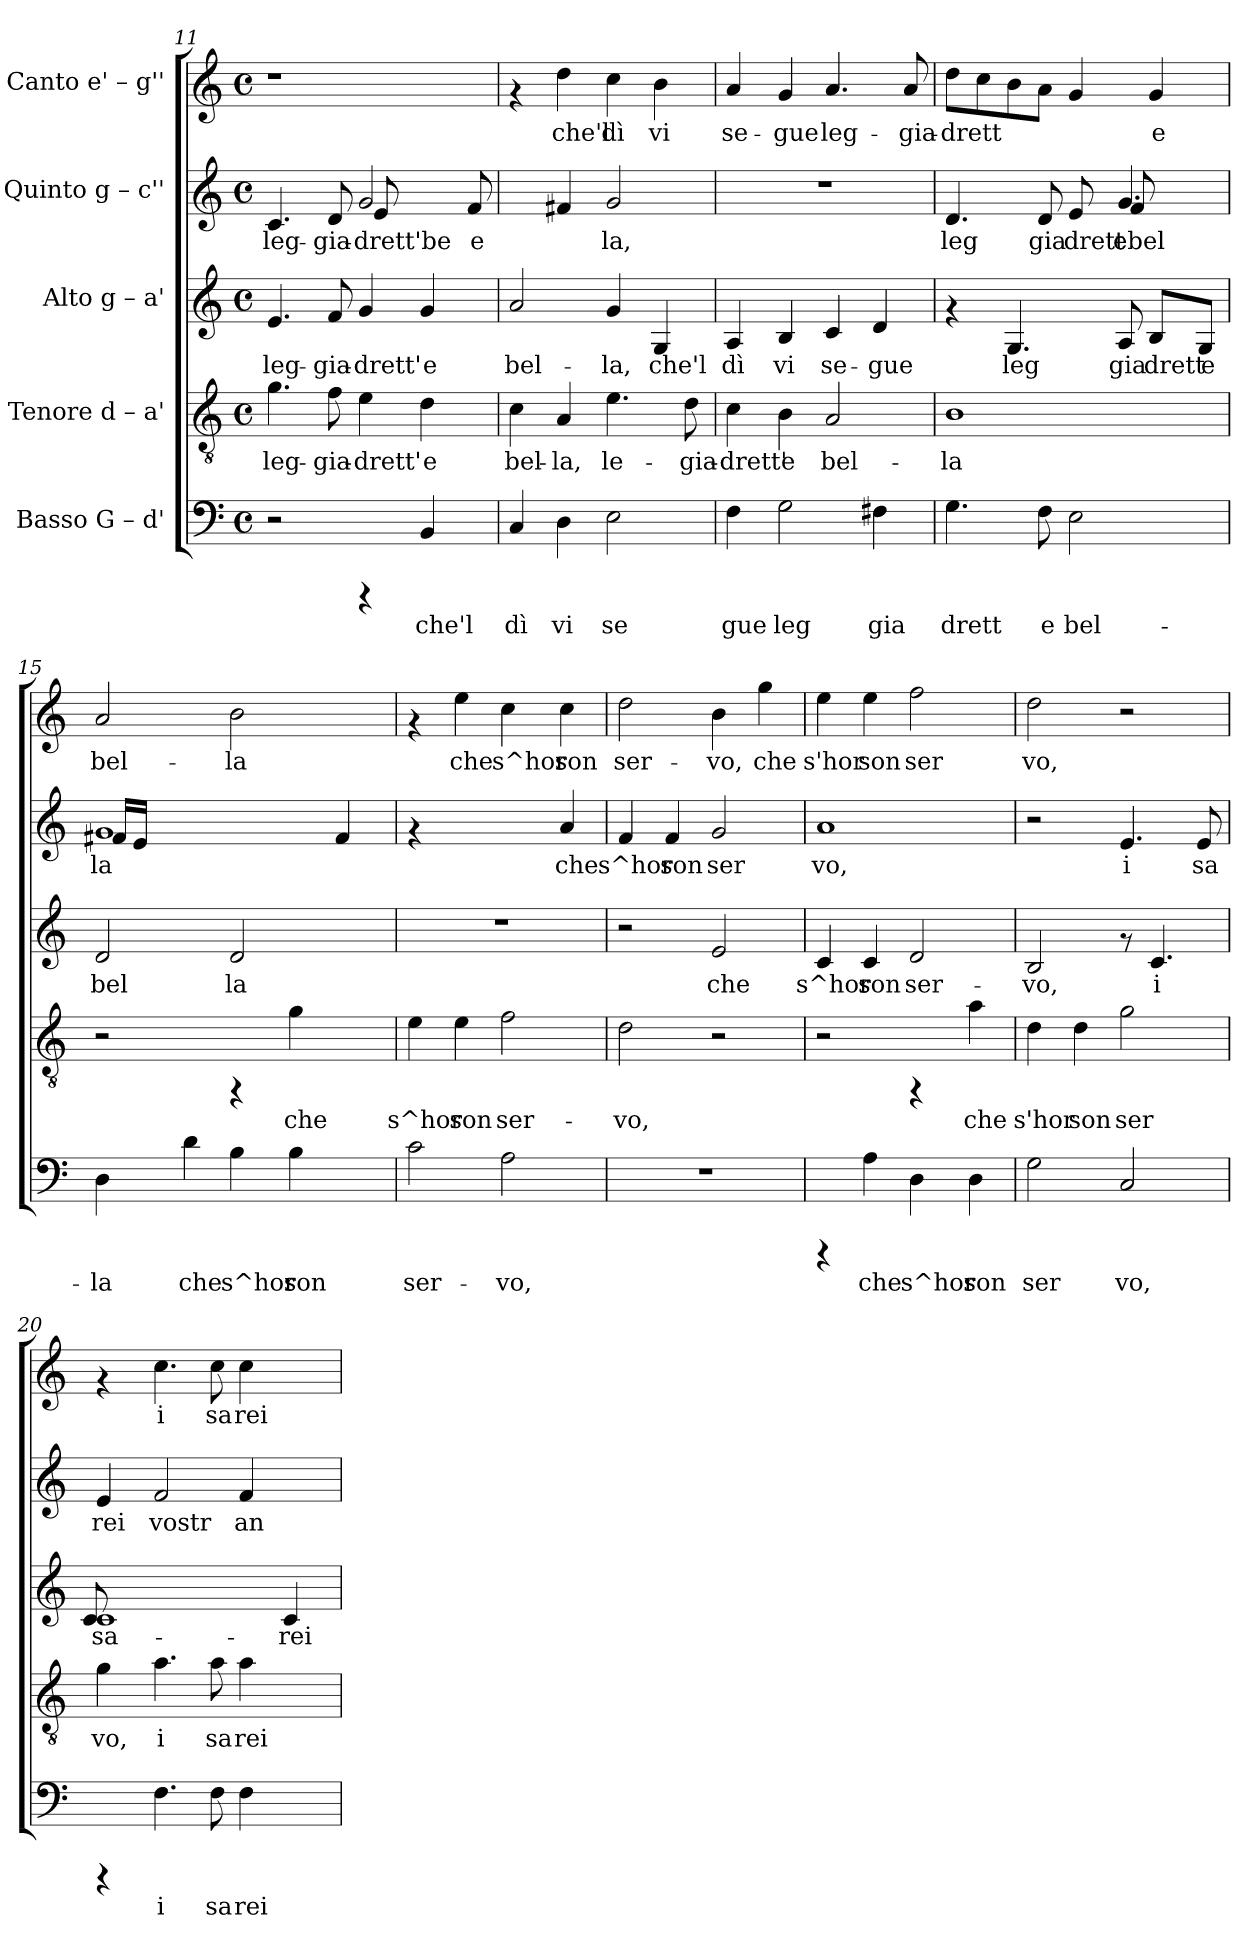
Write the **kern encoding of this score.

**kern	**text	**kern	**text	**kern	**text	**kern	**text	**kern	**text
*part5	*part5	*part4	*part4	*part3	*part3	*part2	*part2	*part1	*part1
*staff5	*staff5	*staff4	*staff4	*staff3	*staff3	*staff2	*staff2	*staff1	*staff1
*I"Basso  G – d'	*	*I"Tenore  d – a'	*	*I"Alto  g – a'	*	*I"Quinto  g – c''	*	*I"Canto  e' – g''	*
*clefF4	*	*clefGv2	*	*clefG2	*	*clefG2	*	*clefG2	*
*k[]	*	*k[]	*	*k[]	*	*k[]	*	*k[]	*
*C:	*	*C:	*	*C:	*	*C:	*	*C:	*
*M4/4	*	*M4/4	*	*M4/4	*	*M4/4	*	*M4/4	*
*met(c)	*	*met(c)	*	*met(c)	*	*met(c)	*	*met(c)	*
=11	=11	=11	=11	=11	=11	=11	=11	=11	=11
!	!	!	!LO:LY:b:cj	!	!LO:LY:b:rj	!	!LO:LY:b:rj	!	!
*	*	*	*	*	*	*^	*	*	*
2r	.	4.g\	leg-	4.e/	leg-	4.c/	2ryy	leg-	1r	.
!	!	!	!LO:LY:b:cj	!	!LO:LY:b:rj	!	!	!LO:LY:b:rj	!	!
.	.	8f\	-gia-	8f/	-gia-	8d/	.	-gia-	.	.
!	!	!	!LO:LY:b:cj	!	!LO:LY:b:rj	!	!	!LO:LY:b:rj	!	!
4rCCC	.	4e\	-drett'	4g/	-drett'	2g/	8e/	-drett'be	.	.
.	.	.	.	.	.	.	2ryy	.	.	.
!	!LO:LY:b:cj	!	!LO:LY:b:cj	!	!LO:LY:b:rj	!	!	!	!	!
4BB/	che'l	4d\	e	4g/	e	.	.	.	.	.
!	!	!	!	!	!	!	!	!LO:LY:b:rj	!	!
8ryy	.	8ryy	.	8ryy	.	8f/	.	e	8ryy	.
*	*	*	*	*	*	*v	*v	*	*	*
=12	=12	=12	=12	=12	=12	=12	=12	=12	=12
!	!LO:LY:b:cj	!	!LO:LY:b:cj	!	!LO:LY:b:rj	!	!	!	!
4C/	dì	4c\	bel-	2a/	bel-	4ryy	.	4rf	.
!	!LO:LY:b:cj	!	!LO:LY:b:cj	!	!	!	!LO:LY:b:rj	!	!LO:LY:b:rj
4D\	vi	4A/	-la,	.	.	4f#X/	-	4dd\	che'l
!	!LO:LY:b:cj	!	!LO:LY:b:cj	!	!LO:LY:b:rj	!	!LO:LY:b:rj	!	!LO:LY:b:rj
2E\	se	4.e\	le-	4g/	-la,	2g/	-la,	4cc\	dì
!	!	!	!	!	!LO:LY:b:rj	!	!	!	!LO:LY:b:rj
.	.	.	.	4G/	che'l	.	.	4b\	vi
!	!	!	!LO:LY:b:cj	!	!	!	!	!	!
.	.	8d\	-gia-	.	.	.	.	.	.
=13	=13	=13	=13	=13	=13	=13	=13	=13	=13
!	!LO:LY:b:cj	!	!LO:LY:b:cj	!	!LO:LY:b:rj	!	!	!	!LO:LY:b:rj
4F\	gue	4c\	-drett'	4A/	dì	1r	.	4a/	se-
!	!LO:LY:b:cj	!	!LO:LY:b:cj	!	!LO:LY:b:rj	!	!	!	!LO:LY:b:rj
2G\	leg	4B\	e	4B/	vi	.	.	4g/	-gue
!	!	!	!LO:LY:b:cj	!	!LO:LY:b:rj	!	!	!	!LO:LY:b:rj
.	.	2A/	bel-	4c/	se-	.	.	4.a/	leg-
!	!LO:LY:b:cj	!	!	!	!LO:LY:b:rj	!	!	!	!
4F#X\	gia	.	.	4d/	-gue	.	.	.	.
!	!	!	!	!	!	!	!	!	!LO:LY:b:rj
.	.	.	.	.	.	.	.	8a/	-gia-
!!LO:PB:g=z
=14	=14	=14	=14	=14	=14	=14	=14	=14	=14
!	!LO:LY:b:cj	!	!LO:LY:b:cj	!	!	!	!LO:LY:b:rj	!	!LO:LY:b:rj
*	*	*	*	*	*	*^	*	*	*
4.G\	drett	1B	-la	4rf	.	4.d/	8ryy	leg	8dd\L	-drett
!	!	!	!	!	!	!	!	!	!	!LO:LY:b:rj
*	*	*	*	*	*	*v	*v	*	*	*
.	.	.	.	.	.	.	.	8cc\	.
!	!	!	!	!	!LO:LY:b:rj	!	!	!	!LO:LY:b:rj
.	.	.	.	4.G/	leg	.	.	8b\	.
!	!LO:LY:b:cj	!	!	!	!	!	!LO:LY:b:rj	!	!LO:LY:b:rj
8F\	e	.	.	.	.	8d/	gia	8a\J	.
!	!LO:LY:b:cj	!	!	!	!	!	!LO:LY:b:rj	!	!LO:LY:b:rj
2E\	bel-	.	.	.	.	8e/	drett	4g/	.
!	!	!	!	!	!LO:LY:b:rj	!	!LO:LY:b:rj	!	!
*	*	*	*	*	*	*^	*	*	*
.	.	.	.	8A/	gia	4.g/	8f/	ebel	.	.
!	!	!	!	!	!LO:LY:b:rj	!	!	!	!	!LO:LY:b:rj
.	.	.	.	8B/L	drett	.	4ryy	.	4g/	e
!	!	!	!	!	!LO:LY:b:rj	!	!	!	!	!
.	.	.	.	8G/J	e	.	.	.	.	.
=15	=15	=15	=15	=15	=15	=15	=15	=15	=15	=15
!	!LO:LY:b:cj	!	!	!	!LO:LY:b:rj	!	!	!LO:LY:b:rj	!	!LO:LY:b:rj
4D\	-la	2r	.	2d/	bel	1g	16f#X/L	la	2a/	bel-
!	!	!	!	!	!	!	!	!LO:LY:b:rj	!	!
.	.	.	.	.	.	.	16e/J	.	.	.
.	.	.	.	.	.	.	1ryy	.	.	.
!	!LO:LY:b:cj	!	!	!	!	!	!	!	!	!
4d\	che	.	.	.	.	.	.	.	.	.
!	!LO:LY:b:cj	!	!	!	!LO:LY:b:rj	!	!	!	!	!LO:LY:b:rj
4B\	s^hor	4rFF	.	2d/	la	.	.	.	2b\	-la
!	!LO:LY:b:cj	!	!LO:LY:b:cj	!	!	!	!	!	!	!
4B\	son	4g\	che	.	.	.	.	.	.	.
!	!	!	!	!	!	!	!	!LO:LY:b:rj	!	!
4ryy	.	4ryy	.	4ryy	.	4f#/	.	.	4ryy	.
.	.	.	.	.	.	.	8ryy	.	.	.
=16	=16	=16	=16	=16	=16	=16	=16	=16	=16	=16
!	!LO:LY:b:cj	!	!LO:LY:b:cj	!	!	!	!	!	!	!
*	*	*	*	*	*	*v	*v	*	*	*
2c\	ser-	4e\	s^hor	1r	.	4rf	.	4rf	.
!	!	!	!LO:LY:b:cj	!	!	!	!	!	!LO:LY:b:rj
.	.	4e\	son	.	.	2ryy	.	4ee\	che
!	!LO:LY:b:cj	!	!LO:LY:b:cj	!	!	!	!	!	!LO:LY:b:rj
2A\	-vo,	2f\	ser-	.	.	.	.	4cc\	s^hor
!	!	!	!	!	!	!	!LO:LY:b:rj	!	!LO:LY:b:rj
.	.	.	.	.	.	4a/	che	4cc\	son
=17	=17	=17	=17	=17	=17	=17	=17	=17	=17
!	!	!	!LO:LY:b:cj	!	!	!	!LO:LY:b:rj	!	!LO:LY:b:rj
1r	.	2d\	-vo,	2r	.	4f/	s^hor	2dd\	ser-
!	!	!	!	!	!	!	!LO:LY:b:rj	!	!
.	.	.	.	.	.	4f/	son	.	.
!	!	!	!	!	!LO:LY:b:rj	!	!LO:LY:b:rj	!	!LO:LY:b:rj
.	.	2r	.	2e/	che	2g/	ser	4b\	-vo,
!	!	!	!	!	!	!	!	!	!LO:LY:b:rj
.	.	.	.	.	.	.	.	4gg\	che
!!LO:LB:g=z
=18	=18	=18	=18	=18	=18	=18	=18	=18	=18
!	!	!	!	!	!LO:LY:b:rj	!	!LO:LY:b:rj	!	!LO:LY:b:rj
4rCCC	.	2r	.	4c/	s^hor	1a	vo,	4ee\	s'hor
!	!LO:LY:b:cj	!	!	!	!LO:LY:b:rj	!	!	!	!LO:LY:b:rj
4A\	che	.	.	4c/	son	.	.	4ee\	son
!	!LO:LY:b:cj	!	!	!	!LO:LY:b:rj	!	!	!	!LO:LY:b:rj
4D\	s^hor	4rFF	.	2d/	ser-	.	.	2ff\	ser
!	!LO:LY:b:cj	!	!LO:LY:b:cj	!	!	!	!	!	!
4D\	son	4a\	che	.	.	.	.	.	.
=19	=19	=19	=19	=19	=19	=19	=19	=19	=19
!	!LO:LY:b:cj	!	!LO:LY:b:cj	!	!LO:LY:b:rj	!	!	!	!LO:LY:b:rj
2G\	ser	4d\	s'hor	2B/	-vo,	2r	.	2dd\	vo,
!	!	!	!LO:LY:b:cj	!	!	!	!	!	!
.	.	4d\	son	.	.	.	.	.	.
!	!LO:LY:b:cj	!	!LO:LY:b:cj	!	!	!	!LO:LY:b:rj	!	!
2C/	vo,	2g\	ser	8rf	.	4.e/	i	2r	.
!	!	!	!	!	!LO:LY:b:rj	!	!	!	!
.	.	.	.	4.c/	i	.	.	.	.
!	!	!	!	!	!	!	!LO:LY:b:rj	!	!
.	.	.	.	.	.	8e/	sa	.	.
=20	=20	=20	=20	=20	=20	=20	=20	=20	=20
!	!	!	!LO:LY:b:cj	!	!LO:LY:b:rj	!	!LO:LY:b:rj	!	!
*	*	*	*	*^	*	*	*	*	*
4rCCC	.	4g\	vo,	1c	8c/	sa-	4e/	rei	4rf	.
.	.	.	.	.	1ryy	.	.	.	.	.
!	!LO:LY:b:cj	!	!LO:LY:b:cj	!	!	!	!	!LO:LY:b:rj	!	!LO:LY:b:rj
4.F\	i	4.a\	i	.	.	.	2f/	vostr	4.cc\	i
!	!LO:LY:b:cj	!	!LO:LY:b:cj	!	!	!	!	!	!	!LO:LY:b:rj
8F\	sa	8a\	sa	.	.	.	.	.	8cc\	sa
!	!LO:LY:b:cj	!	!LO:LY:b:cj	!	!	!	!	!LO:LY:b:rj	!	!LO:LY:b:rj
4F\	rei	4a\	rei	.	.	.	4f/	an	4cc\	rei
!	!	!	!	!	!	!LO:LY:b:rj	!	!	!	!
4ryy	.	4ryy	.	4c/	.	-rei	4ryy	.	4ryy	.
.	.	.	.	.	8ryy	.	.	.	.	.
*	*	*	*	*v	*v	*	*	*	*	*
=	=	=	=	=	=	=	=	=	=
*-	*-	*-	*-	*-	*-	*-	*-	*-	*-
